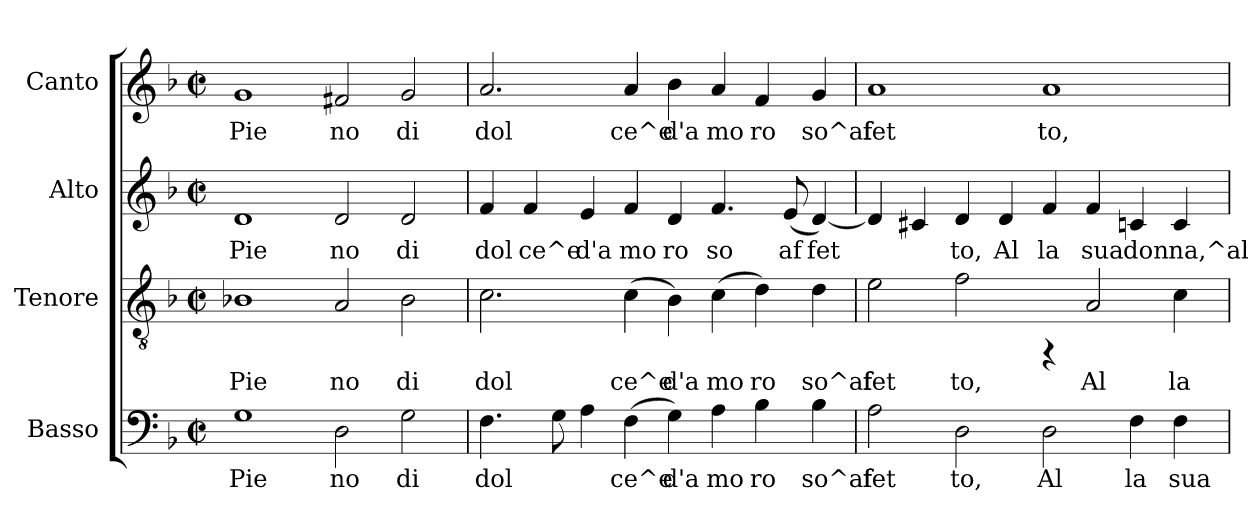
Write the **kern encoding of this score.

**kern	**text	**kern	**text	**kern	**text	**kern	**text
*part4	*part4	*part3	*part3	*part2	*part2	*part1	*part1
*staff4	*staff4	*staff3	*staff3	*staff2	*staff2	*staff1	*staff1
*I"Basso	*	*I"Tenore	*	*I"Alto	*	*I"Canto	*
!!LO:PB:g=z
*stria5	*	*stria5	*	*stria5	*	*stria5	*
*clefF4	*	*clefGv2	*	*clefG2	*	*clefG2	*
*k[b-]	*	*k[b-]	*	*k[b-]	*	*k[b-]	*
*F:	*	*F:	*	*F:	*	*F:	*
*M2/2	*	*M2/2	*	*M2/2	*	*M2/2	*
*met(c|)	*	*met(c|)	*	*met(c|)	*	*met(c|)	*
=1	=1	=1	=1	=1	=1	=1	=1
!	!LO:LY:b:cj	!	!LO:LY:b:cj	!	!LO:LY:b:cj	!	!LO:LY:b:cj
1G	Pie	1B-X	Pie	1d	Pie	1g	Pie
!	!LO:LY:b:cj	!	!LO:LY:b:cj	!	!LO:LY:b:cj	!	!LO:LY:b:cj
2D\	no	2A/	no	2d/	no	2f#X/	no
!	!LO:LY:b:cj	!	!LO:LY:b:cj	!	!LO:LY:b:cj	!	!LO:LY:b:cj
2G\	di	2B-\	di	2d/	di	2g/	di
=2	=2	=2	=2	=2	=2	=2	=2
!	!LO:LY:b:cj	!	!LO:LY:b:cj	!	!LO:LY:b:cj	!	!LO:LY:b:cj
4.F\	dol	2.c\	dol	4f/	dol	2.a/	dol
!	!	!	!	!	!LO:LY:b:cj	!	!
.	.	.	.	4f/	ce^e	.	.
!	!LO:LY:b:cj	!	!	!	!	!	!
8G\	.	.	.	.	.	.	.
!	!LO:LY:b:cj	!	!	!	!LO:LY:b:cj	!	!
4A\	.	.	.	4e/	d'a	.	.
!	!LO:LY:b:cj	!	!LO:LY:b:cj	!	!LO:LY:b:cj	!	!LO:LY:b:cj
(<4F\	ce^e	(<4c\	ce^e	4f/	mo	4a/	ce^e
!	!LO:LY:b:cj	!	!LO:LY:b:cj	!	!LO:LY:b:cj	!	!LO:LY:b:cj
4G\)	d'a	4B-\)	d'a	4d/	ro	4b-\	d'a
!	!LO:LY:b:cj	!	!LO:LY:b:cj	!	!LO:LY:b:cj	!	!LO:LY:b:cj
4A\	mo	(>4c\	mo	4.f/	so	4a/	mo
!	!LO:LY:b:cj	!	!LO:LY:b:cj	!	!	!	!LO:LY:b:cj
4B-\	ro	4d\)	ro	.	.	4f/	ro
!	!	!	!	!	!LO:LY:b:cj	!	!
.	.	.	.	(>8e/	af	.	.
!	!LO:LY:b:cj	!	!LO:LY:b:cj	!	!LO:LY:b:cj	!	!LO:LY:b:cj
4B-\	so^af	4d\	so^af	[<4d/)	fet	4g/	so^af
=3	=3	=3	=3	=3	=3	=3	=3
!	!LO:LY:b:cj	!	!LO:LY:b:cj	!	!LO:LY:b:cj	!	!LO:LY:b:cj
2A\	fet	2e\	fet	4d/]	.	1a	fet
!	!	!	!	!	!LO:LY:b:cj	!	!
.	.	.	.	4c#/	.	.	.
!	!LO:LY:b:cj	!	!LO:LY:b:cj	!	!LO:LY:b:cj	!	!
2D\	to,	2f\	to,	4d/	to,	.	.
!	!	!	!	!	!LO:LY:b:cj	!	!
.	.	.	.	4d/	Al	.	.
!	!LO:LY:b:cj	!	!	!	!LO:LY:b:cj	!	!LO:LY:b:cj
2D\	Al	4rFF	.	4f/	la	1a	to,
!	!	!	!LO:LY:b:cj	!	!LO:LY:b:cj	!	!
.	.	2A/	Al	4f/	sua	.	.
!	!LO:LY:b:cj	!	!	!	!LO:LY:b:cj	!	!
4F\	la	.	.	4cn/	don	.	.
!	!LO:LY:b:cj	!	!LO:LY:b:cj	!	!LO:LY:b:cj	!	!
4F\	sua	4c\	la	4c/	na,^al	.	.
=	=	=	=	=	=	=	=
*-	*-	*-	*-	*-	*-	*-	*-
